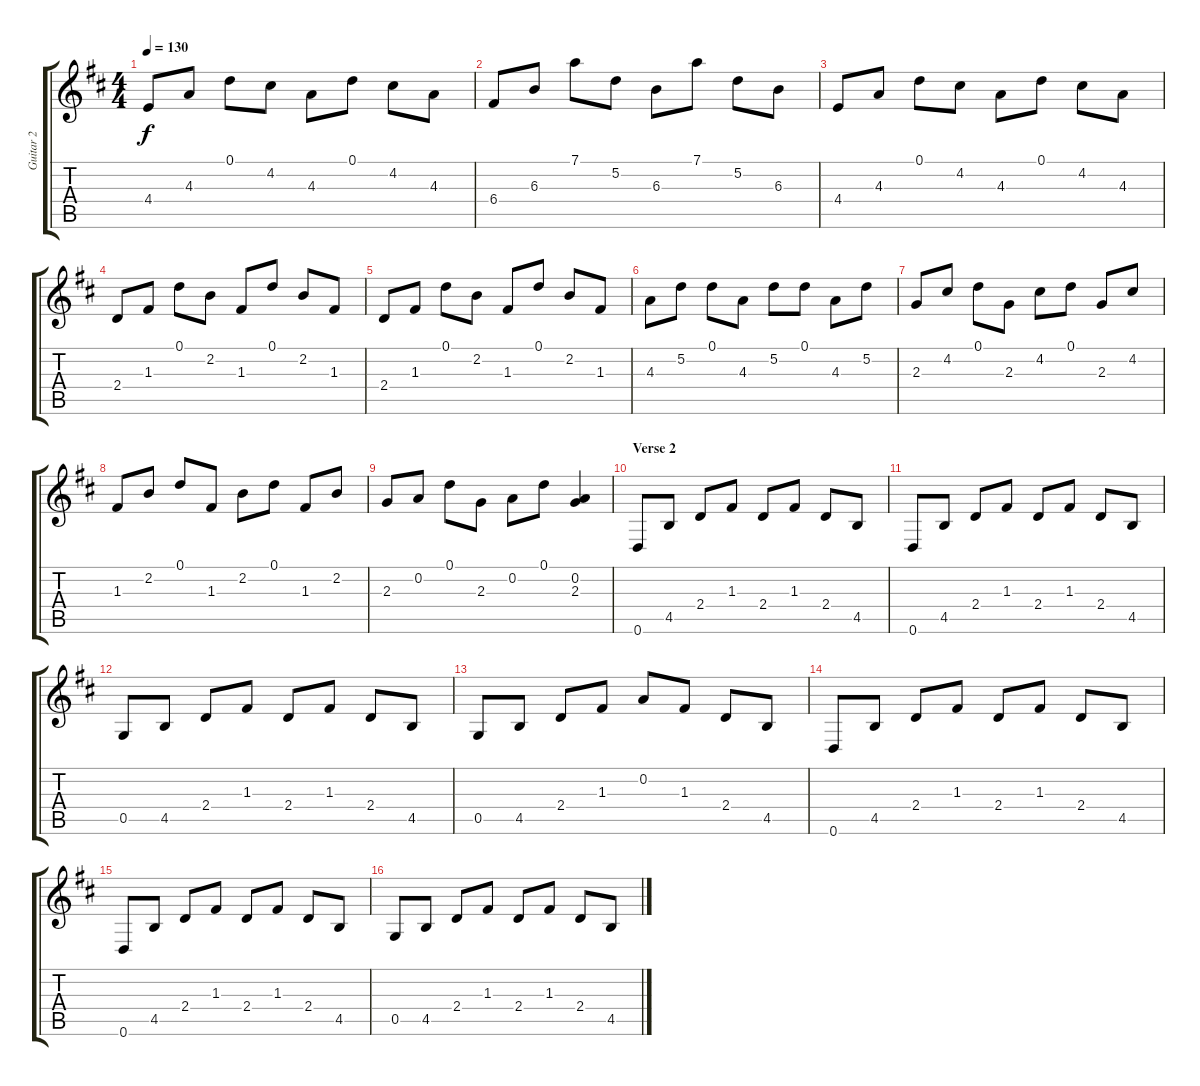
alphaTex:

\track ("Guitar 2" "Guitar 2") {instrument electricguitarclean}
\staff {score tabs}
\tuning (D4 A3 F3 C3 G2 D2) {hide}
\ts (4 4)
\tempo 130
\clef g2
\ks d
4.4.8{dy f} 4.3.8 0.1.8 4.2.8 4.3.8 0.1.8 4.2.8 4.3.8 |
6.4.8 6.3.8 7.1.8 5.2.8 6.3.8 7.1.8 5.2.8 6.3.8 |
4.4.8 4.3.8 0.1.8 4.2.8 4.3.8 0.1.8 4.2.8 4.3.8 |
2.4.8 1.3.8 0.1.8 2.2.8 1.3.8 0.1.8 2.2.8 1.3.8 |
2.4.8 1.3.8 0.1.8 2.2.8 1.3.8 0.1.8 2.2.8 1.3.8 |
4.3.8 5.2.8 0.1.8 4.3.8 5.2.8 0.1.8 4.3.8 5.2.8 |
2.3.8 4.2.8 0.1.8 2.3.8 4.2.8 0.1.8 2.3.8 4.2.8 |
1.3.8 2.2.8 0.1.8 1.3.8 2.2.8 0.1.8 1.3.8 2.2.8 |
2.3.8 0.2.8 0.1.8 2.3.8 0.2.8 0.1.8 (0.2 2.3).4 |
\section ("" "Verse 2")
0.6.8 4.5.8 2.4.8 1.3.8 2.4.8 1.3.8 2.4.8 4.5.8 |
0.6.8 4.5.8 2.4.8 1.3.8 2.4.8 1.3.8 2.4.8 4.5.8 |
0.5.8 4.5.8 2.4.8 1.3.8 2.4.8 1.3.8 2.4.8 4.5.8 |
0.5.8 4.5.8 2.4.8 1.3.8 0.2.8 1.3.8 2.4.8 4.5.8 |
0.6.8 4.5.8 2.4.8 1.3.8 2.4.8 1.3.8 2.4.8 4.5.8 |
0.6.8 4.5.8 2.4.8 1.3.8 2.4.8 1.3.8 2.4.8 4.5.8 |
0.5.8 4.5.8 2.4.8 1.3.8 2.4.8 1.3.8 2.4.8 4.5.8
